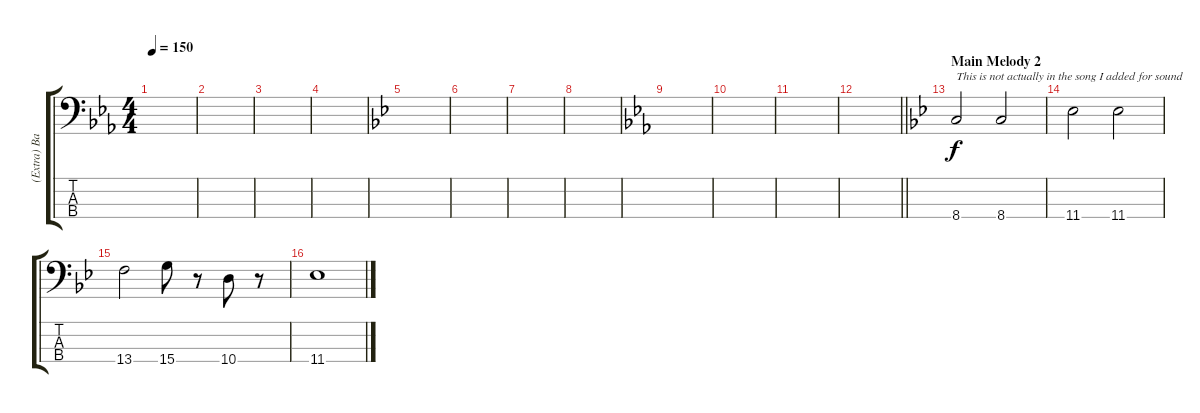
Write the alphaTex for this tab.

\track ("(Extra) Bass" "(Extra) Ba") {instrument electricbassfinger}
\staff {score tabs}
\tuning (G2 D2 A1 E1) {hide}
\ts (4 4)
\tempo 150
\clef f4
\ks cminor
|
|
|
|
\ks gminor
|
|
|
|
\ks cminor
|
|
|
\barLineRight lightlight
|
\section ("" "Main Melody 2")
\ks gminor
8.4.2{txt "This is not actually in the song I added for sound"} 8.4.2 |
11.4.2 11.4.2 |
13.4.2 15.4.8 r.8 10.4.8 r.8 |
11.4.1
